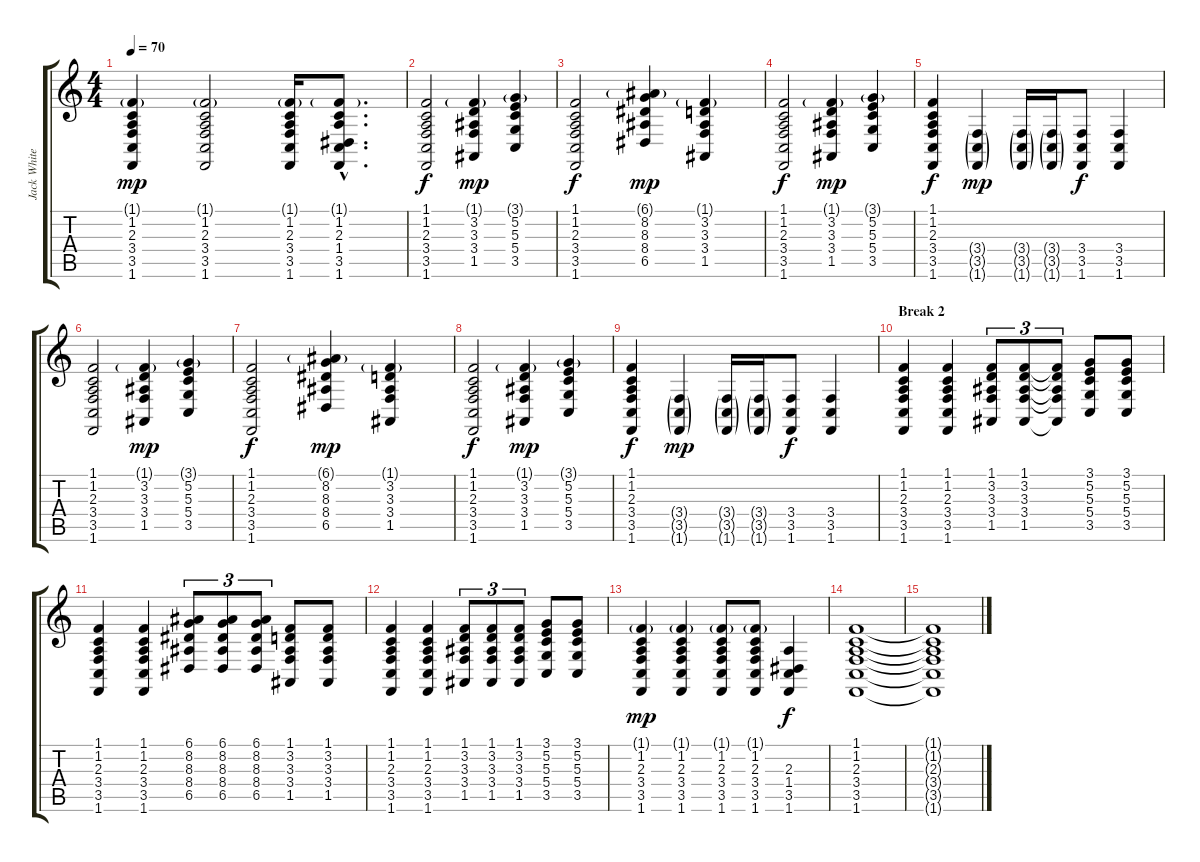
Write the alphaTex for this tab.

\track ("Jack White" "Jack White") {instrument acousticgrandpiano}
\staff {score tabs}
\tuning (E4 B3 G3 D3 A2 E2) {hide}
\ts (4 4)
\tempo 70
\clef g2
\ks c
(1.1{g} 1.2 2.3 3.4 3.5 1.6).4{dy mp} (1.1{g} 1.2 2.3 3.4 3.5 1.6).2 (1.1{g} 1.2 2.3 3.4 3.5 1.6).16 (1.1{g hac} 1.2{hac} 2.3{hac} 1.4{hac} 3.5{hac} 1.6{hac}).8{d} |
(1.1 1.2 2.3 3.4 3.5 1.6).2{dy f} (1.1{g} 3.2 3.3 3.4 1.5).4{dy mp} (3.1{g} 5.2 5.3 5.4 3.5).4 |
(1.1 1.2 2.3 3.4 3.5 1.6).2{dy f} (6.1{g} 8.2 8.3 8.4 6.5).4{dy mp} (1.1{g} 3.2 3.3 3.4 1.5).4 |
(1.1 1.2 2.3 3.4 3.5 1.6).2{dy f} (1.1{g} 3.2 3.3 3.4 1.5).4{dy mp} (3.1{g} 5.2 5.3 5.4 3.5).4 |
(1.1 1.2 2.3 3.4 3.5 1.6).4{dy f} (3.4{g} 3.5{g} 1.6{g}).4{dy mp} (3.4{g} 3.5{g} 1.6{g}).16 (3.4{g} 3.5{g} 1.6{g}).16 (3.4 3.5 1.6).8{dy f} (3.4 3.5 1.6).4 |
(1.1 1.2 2.3 3.4 3.5 1.6).2 (1.1{g} 3.2 3.3 3.4 1.5).4{dy mp} (3.1{g} 5.2 5.3 5.4 3.5).4 |
(1.1 1.2 2.3 3.4 3.5 1.6).2{dy f} (6.1{g} 8.2 8.3 8.4 6.5).4{dy mp} (1.1{g} 3.2 3.3 3.4 1.5).4 |
(1.1 1.2 2.3 3.4 3.5 1.6).2{dy f} (1.1{g} 3.2 3.3 3.4 1.5).4{dy mp} (3.1{g} 5.2 5.3 5.4 3.5).4 |
(1.1 1.2 2.3 3.4 3.5 1.6).4{dy f} (3.4{g} 3.5{g} 1.6{g}).4{dy mp} (3.4{g} 3.5{g} 1.6{g}).16 (3.4{g} 3.5{g} 1.6{g}).16 (3.4 3.5 1.6).8{dy f} (3.4 3.5 1.6).4 |
\section ("" "Break 2")
(1.1 1.2 2.3 3.4 3.5 1.6).4 (1.1 1.2 2.3 3.4 3.5 1.6).4 (1.1 3.2 3.3 3.4 1.5).8{tu (3 2)} (1.1 3.2 3.3 3.4 1.5).8{tu (3 2)} (1.1{t} 3.2{t} 3.3{t} 3.4{t} 1.5{t}).8{tu (3 2)} (3.1 5.2 5.3 5.4 3.5).8 (3.1 5.2 5.3 5.4 3.5).8 |
(1.1 1.2 2.3 3.4 3.5 1.6).4 (1.1 1.2 2.3 3.4 3.5 1.6).4 (6.1 8.2 8.3 8.4 6.5).8{tu (3 2)} (6.1 8.2 8.3 8.4 6.5).8{tu (3 2)} (6.1 8.2 8.3 8.4 6.5).8{tu (3 2)} (1.1 3.2 3.3 3.4 1.5).8 (1.1 3.2 3.3 3.4 1.5).8 |
(1.1 1.2 2.3 3.4 3.5 1.6).4 (1.1 1.2 2.3 3.4 3.5 1.6).4 (1.1 3.2 3.3 3.4 1.5).8{tu (3 2)} (1.1 3.2 3.3 3.4 1.5).8{tu (3 2)} (1.1 3.2 3.3 3.4 1.5).8{tu (3 2)} (3.1 5.2 5.3 5.4 3.5).8 (3.1 5.2 5.3 5.4 3.5).8 |
(1.1{g} 1.2 2.3 3.4 3.5 1.6).4{dy mp} (1.1{g} 1.2 2.3 3.4 3.5 1.6).4 (1.1{g} 1.2 2.3 3.4 3.5 1.6).8 (1.1{g} 1.2 2.3 3.4 3.5 1.6).8 (2.3 1.4 3.5 1.6).4{dy f} |
(1.1 1.2 2.3 3.4 3.5 1.6).1 |
(1.1{t} 1.2{t} 2.3{t} 3.4{t} 3.5{t} 1.6{t}).1
